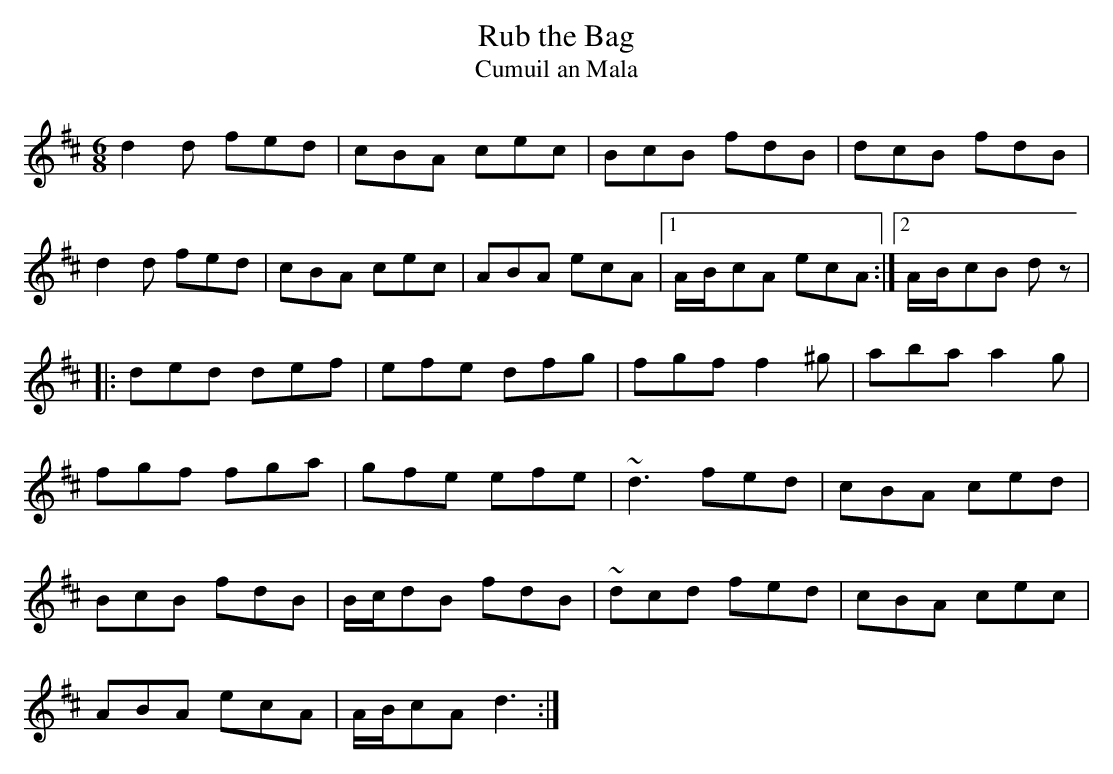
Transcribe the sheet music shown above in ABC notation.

X:1
T: Rub the Bag
T: Cumuil an Mala
M: 6/8
L: 1/8
K: D
d2 d fed|cBA cec|BcB fdB|dcB fdB|
d2 d fed|cBA cec|ABA ecA|1A/-B/-cA ecA:|2A/-B/-cB d z|
|:ded def|efe dfg|fgf f2 ^g|aba a2 g|
fgf fga|gfe efe|~d3 fed|cBA ced|
BcB fdB|B/-c/-dB fdB|~dcd fed|cBA cec|
ABA ecA|A/-B/-cA d3:|
